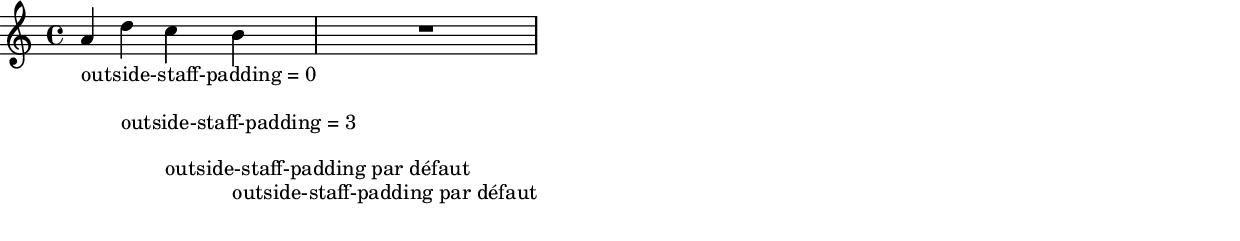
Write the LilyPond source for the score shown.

%% Generated by lilypond-book
%% Options: [exampleindent=10.16\mm,indent=0\mm,line-width=160\mm,paper-height=845.047\pt,paper-width=597.508\pt,papersize='(cons (* 597.508 pt) (* 845.047 pt)),quote,ragged-right,staffsize=18]
\include "lilypond-book-preamble.ly"


% ****************************************************************
% Start cut-&-pastable-section
% ****************************************************************

#(ly:set-option 'eps-box-padding 3.000000)

#(set-global-staff-size 18)

\paper {
  #(set-paper-size '(cons (* 597.508 pt) (* 845.047 pt)))
  indent = 0\mm
  line-width = 160\mm
  % offset the left padding, also add 1mm as lilypond creates cropped
  % images with a little space on the right
  line-width = #(- line-width (* mm  3.000000) (* mm 1))
  line-width = 160\mm - 2.0 * 10.16\mm
  % offset the left padding, also add 1mm as lilypond creates cropped
  % images with a little space on the right
  line-width = #(- line-width (* mm  3.000000) (* mm 1))
  ragged-right = ##t
}

\layout {
  
}




% ****************************************************************
% ly snippet:
% ****************************************************************
\sourcefileline 3065
\relative {
  \once \override TextScript.outside-staff-padding = 0
  a'4-"outside-staff-padding = 0"
  \once \override TextScript.outside-staff-padding = 3
  d-"outside-staff-padding = 3"
  c-"outside-staff-padding par défaut"
  b-"outside-staff-padding par défaut"
  R1
}


% ****************************************************************
% end ly snippet
% ****************************************************************
